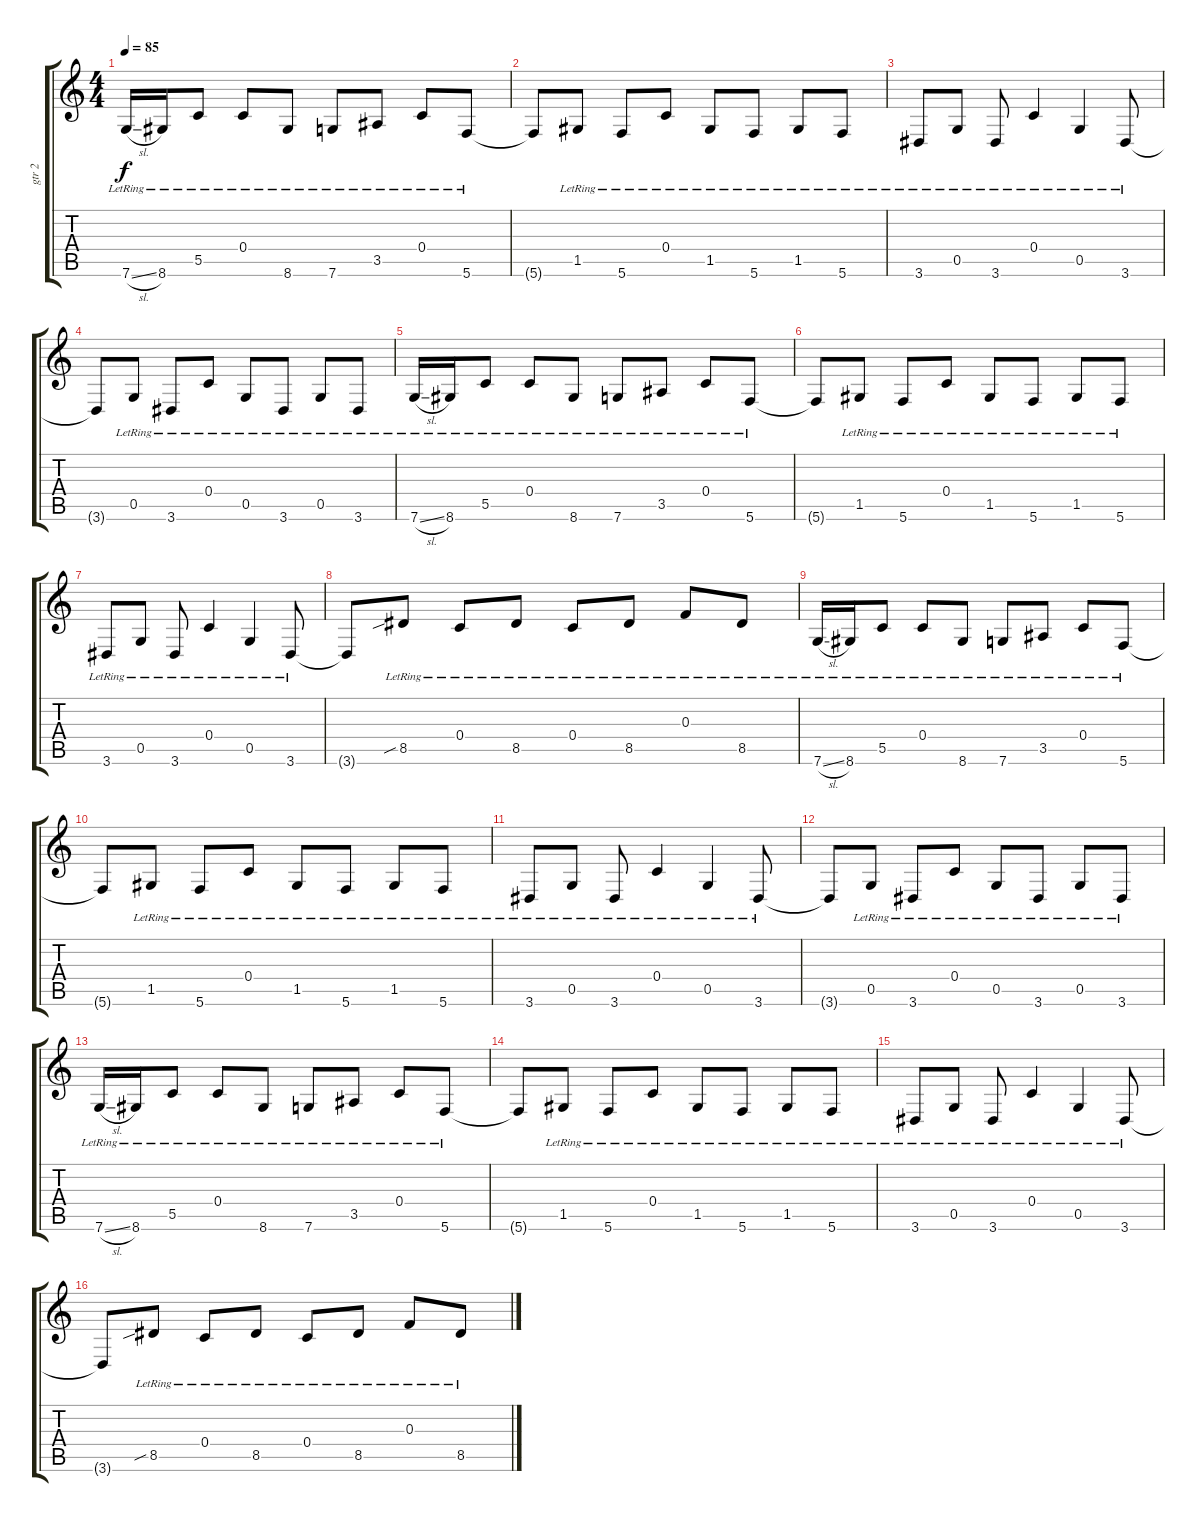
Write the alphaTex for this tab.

\track ("gtr 2" "gtr 2") {instrument electricguitarjazz}
\staff {score tabs}
\tuning (D4 A3 F3 C3 G2 C2) {hide}
\ts (4 4)
\tempo 85
\clef g2
\ks c
7.6{sl lr}.16{dy f} 8.6{lr}.16 5.5{lr}.8 0.4{lr}.8 8.6{lr}.8 7.6{lr}.8 3.5{lr}.8 0.4{lr}.8 5.6{lr}.8 |
5.6{t}.8 1.5{lr}.8 5.6{lr}.8 0.4{lr}.8 1.5{lr}.8 5.6{lr}.8 1.5{lr}.8 5.6{lr}.8 |
3.6{lr}.8 0.5{lr}.8 3.6{lr}.8 0.4{lr}.4 0.5{lr}.4 3.6{lr}.8 |
3.6{t}.8 0.5{lr}.8 3.6{lr}.8 0.4{lr}.8 0.5{lr}.8 3.6{lr}.8 0.5{lr}.8 3.6{lr}.8 |
7.6{sl lr}.16 8.6{lr}.16 5.5{lr}.8 0.4{lr}.8 8.6{lr}.8 7.6{lr}.8 3.5{lr}.8 0.4{lr}.8 5.6{lr}.8 |
5.6{t}.8 1.5{lr}.8 5.6{lr}.8 0.4{lr}.8 1.5{lr}.8 5.6{lr}.8 1.5{lr}.8 5.6{lr}.8 |
3.6{lr}.8 0.5{lr}.8 3.6{lr}.8 0.4{lr}.4 0.5{lr}.4 3.6{lr}.8 |
3.6{t}.8 8.5{sib lr}.8 0.4{lr}.8 8.5{lr}.8 0.4{lr}.8 8.5{lr}.8 0.3{lr}.8 8.5{lr}.8 |
7.6{sl lr}.16 8.6{lr}.16 5.5{lr}.8 0.4{lr}.8 8.6{lr}.8 7.6{lr}.8 3.5{lr}.8 0.4{lr}.8 5.6{lr}.8 |
5.6{t}.8 1.5{lr}.8 5.6{lr}.8 0.4{lr}.8 1.5{lr}.8 5.6{lr}.8 1.5{lr}.8 5.6{lr}.8 |
3.6{lr}.8 0.5{lr}.8 3.6{lr}.8 0.4{lr}.4 0.5{lr}.4 3.6{lr}.8 |
3.6{t}.8 0.5{lr}.8 3.6{lr}.8 0.4{lr}.8 0.5{lr}.8 3.6{lr}.8 0.5{lr}.8 3.6{lr}.8 |
7.6{sl lr}.16 8.6{lr}.16 5.5{lr}.8 0.4{lr}.8 8.6{lr}.8 7.6{lr}.8 3.5{lr}.8 0.4{lr}.8 5.6{lr}.8 |
5.6{t}.8 1.5{lr}.8 5.6{lr}.8 0.4{lr}.8 1.5{lr}.8 5.6{lr}.8 1.5{lr}.8 5.6{lr}.8 |
3.6{lr}.8 0.5{lr}.8 3.6{lr}.8 0.4{lr}.4 0.5{lr}.4 3.6{lr}.8 |
3.6{t}.8 8.5{sib lr}.8 0.4{lr}.8 8.5{lr}.8 0.4{lr}.8 8.5{lr}.8 0.3{lr}.8 8.5{lr}.8
